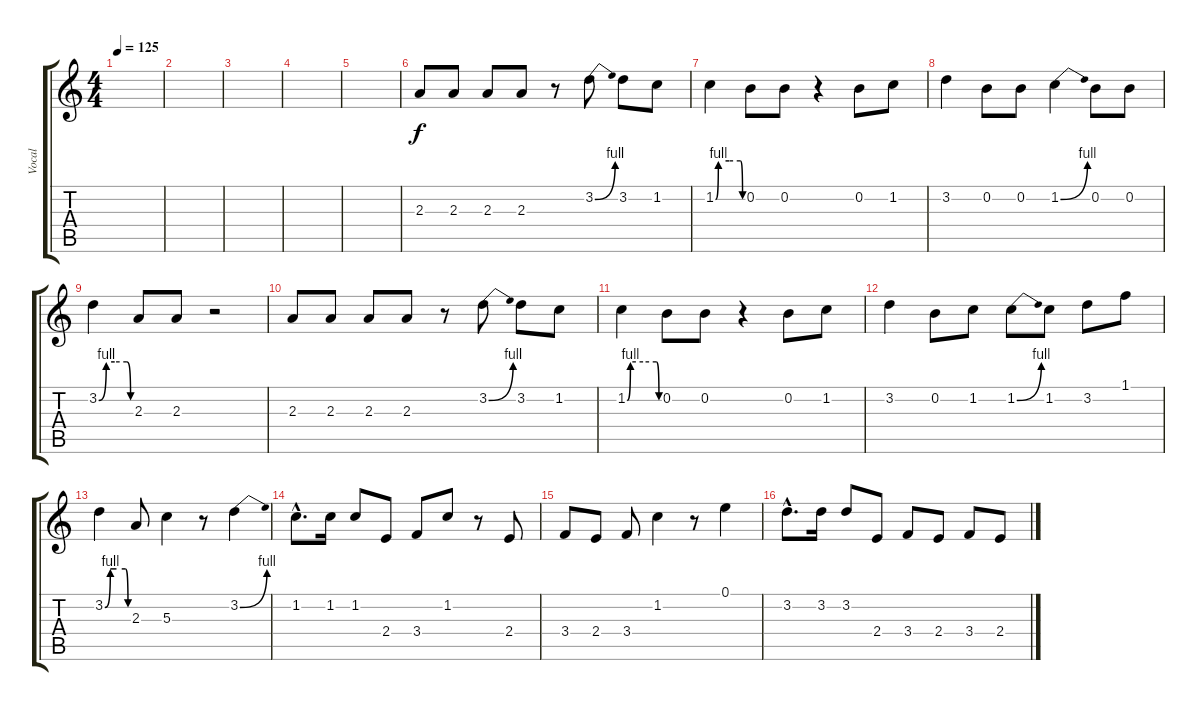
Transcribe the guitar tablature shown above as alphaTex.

\track ("Vocal" "Vocal") {instrument overdrivenguitar}
\staff {score tabs}
\tuning (E4 B3 G3 D3 A2 E2) {hide}
\ts (4 4)
\tempo 125
\clef g2
\ks c
|
|
|
|
|
2.3.8 2.3.8 2.3.8 2.3.8 r.8 3.2{be (bend 0 0 60 4)}.8 3.2.8 1.2.8 |
1.2{be (custom 0 0 6 4 30 4 55 4 60 0)}.4 0.2.8 0.2.8 r.4 0.2.8 1.2.8 |
3.2.4 0.2.8 0.2.8 1.2{be (bend 0 0 60 4)}.4 0.2.8 0.2.8 |
3.2{be (custom 0 0 14 4 30 4 53 4 60 0)}.4 2.3.8 2.3.8 r.2 |
2.3.8 2.3.8 2.3.8 2.3.8 r.8 3.2{be (bend 0 0 60 4)}.8 3.2.8 1.2.8 |
1.2{be (custom 0 0 6 4 30 4 55 4 60 0)}.4 0.2.8 0.2.8 r.4 0.2.8 1.2.8 |
3.2.4 0.2.8 1.2.8 1.2{be (bend 0 0 60 4)}.8 1.2.8 3.2.8 1.1.8 |
3.2{be (custom 0 0 14 4 30 4 53 4 60 0)}.4 2.3.8 5.3.4 r.8 3.2{be (bend 0 0 60 4)}.4 |
1.2{hac}.8{d} 1.2.16 1.2.8 2.4.8 3.4.8 1.2.8 r.8 2.4.8 |
3.4.8 2.4.8 3.4.8 1.2.4 r.8 0.1.4 |
3.2{hac}.8{d} 3.2.16 3.2.8 2.4.8 3.4.8 2.4.8 3.4.8 2.4.8
